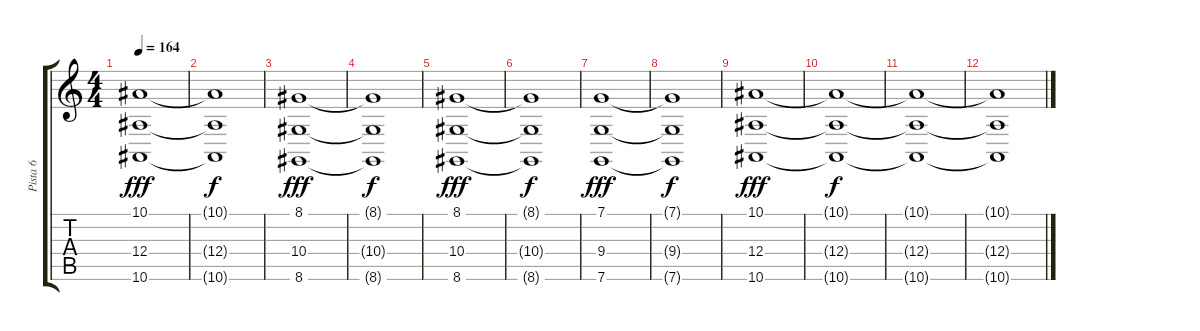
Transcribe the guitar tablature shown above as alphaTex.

\track ("Pista 6" "Pista 6") {instrument tremolostrings}
\staff {score tabs}
\tuning (C4 G3 Eb3 Bb2 F2 C2) {hide}
\ts (4 4)
\tempo 164
\clef g2
\ks c
(10.1 12.4 10.6).1{dy fff} |
(10.1{t} 12.4{t} 10.6{t}).1{dy f} |
(8.1 10.4 8.6).1{dy fff} |
(8.1{t} 10.4{t} 8.6{t}).1{dy f} |
(8.1 10.4 8.6).1{dy fff} |
(8.1{t} 10.4{t} 8.6{t}).1{dy f} |
(7.1 9.4 7.6).1{dy fff} |
(7.1{t} 9.4{t} 7.6{t}).1{dy f} |
(10.1 12.4 10.6).1{dy fff} |
(10.1{t} 12.4{t} 10.6{t}).1{dy f} |
(10.1{t} 12.4{t} 10.6{t}).1 |
(10.1{t} 12.4{t} 10.6{t}).1
